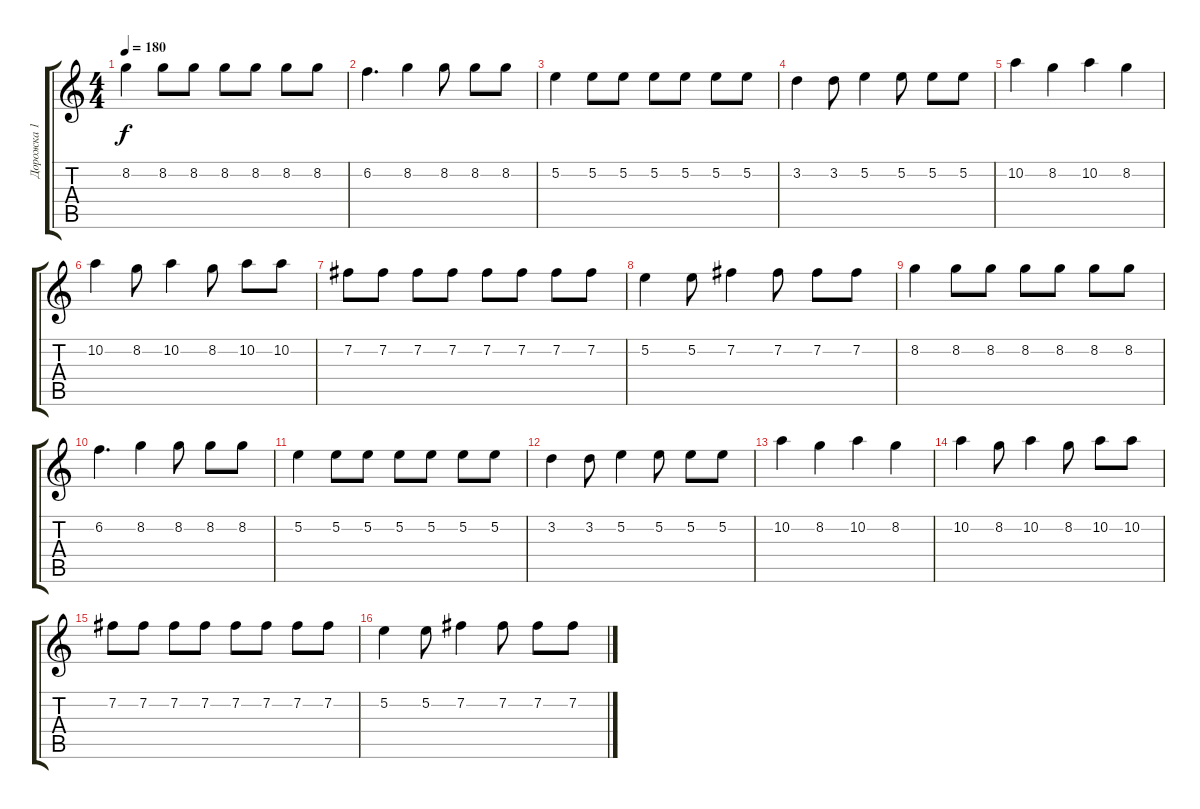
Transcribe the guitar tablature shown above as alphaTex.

\track ("Дорожка 1" "Дорожка 1") {instrument distortionguitar}
\staff {score tabs}
\tuning (E4 B3 G3 D3 A2 E2) {hide}
\ts (4 4)
\tempo 180
\clef g2
\ks c
8.2.4{dy f} 8.2.8 8.2.8 8.2.8 8.2.8 8.2.8 8.2.8 |
6.2.4{d} 8.2.4 8.2.8 8.2.8 8.2.8 |
5.2.4 5.2.8 5.2.8 5.2.8 5.2.8 5.2.8 5.2.8 |
3.2.4 3.2.8 5.2.4 5.2.8 5.2.8 5.2.8 |
10.2.4 8.2.4 10.2.4 8.2.4 |
10.2.4 8.2.8 10.2.4 8.2.8 10.2.8 10.2.8 |
7.2.8 7.2.8 7.2.8 7.2.8 7.2.8 7.2.8 7.2.8 7.2.8 |
5.2.4 5.2.8 7.2.4 7.2.8 7.2.8 7.2.8 |
8.2.4 8.2.8 8.2.8 8.2.8 8.2.8 8.2.8 8.2.8 |
6.2.4{d} 8.2.4 8.2.8 8.2.8 8.2.8 |
5.2.4 5.2.8 5.2.8 5.2.8 5.2.8 5.2.8 5.2.8 |
3.2.4 3.2.8 5.2.4 5.2.8 5.2.8 5.2.8 |
10.2.4 8.2.4 10.2.4 8.2.4 |
10.2.4 8.2.8 10.2.4 8.2.8 10.2.8 10.2.8 |
7.2.8 7.2.8 7.2.8 7.2.8 7.2.8 7.2.8 7.2.8 7.2.8 |
5.2.4 5.2.8 7.2.4 7.2.8 7.2.8 7.2.8
